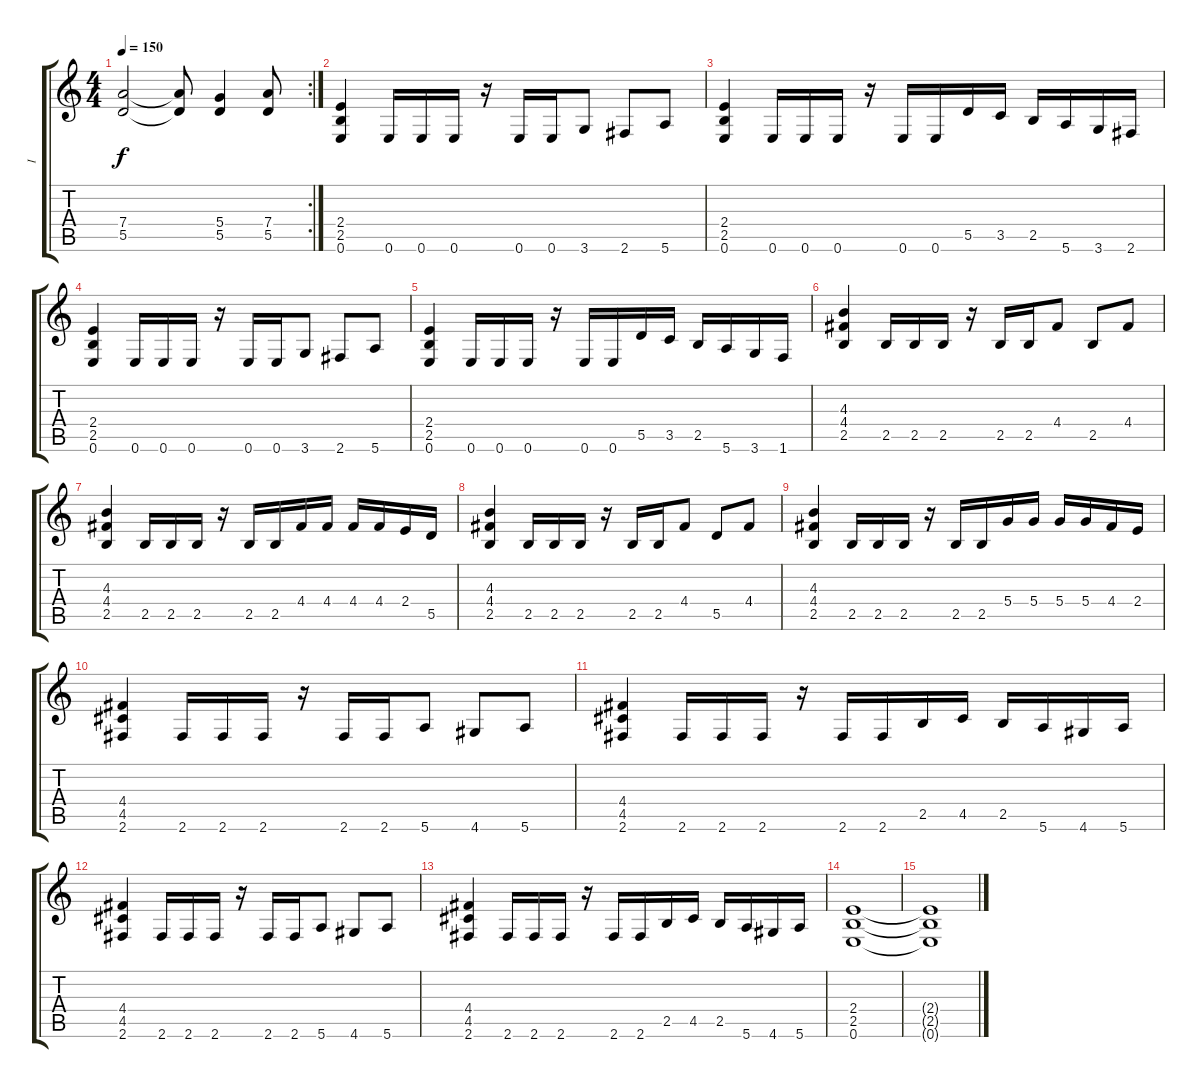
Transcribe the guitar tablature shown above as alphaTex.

\track ("I" "I") {instrument distortionguitar}
\staff {score tabs}
\tuning (E4 B3 G3 D3 A2 E2) {hide}
\rc 2
\ts (4 4)
\tempo 150
\clef g2
\ks c
(7.4 5.5).2{dy f} (7.4{t} 5.5{t}).8 (5.4 5.5).4 (7.4 5.5).8 |
(2.4 2.5 0.6).4 0.6.16 0.6.16 0.6.16 r.16 0.6.16 0.6.16 3.6.8 2.6.8 5.6.8 |
(2.4 2.5 0.6).4 0.6.16 0.6.16 0.6.16 r.16 0.6.16 0.6.16 5.5.16 3.5.16 2.5.16 5.6.16 3.6.16 2.6.16 |
(2.4 2.5 0.6).4 0.6.16 0.6.16 0.6.16 r.16 0.6.16 0.6.16 3.6.8 2.6.8 5.6.8 |
(2.4 2.5 0.6).4 0.6.16 0.6.16 0.6.16 r.16 0.6.16 0.6.16 5.5.16 3.5.16 2.5.16 5.6.16 3.6.16 1.6.16 |
(4.3 4.4 2.5).4 2.5.16 2.5.16 2.5.16 r.16 2.5.16 2.5.16 4.4.8 2.5.8 4.4.8 |
(4.3 4.4 2.5).4 2.5.16 2.5.16 2.5.16 r.16 2.5.16 2.5.16 4.4.16 4.4.16 4.4.16 4.4.16 2.4.16 5.5.16 |
(4.3 4.4 2.5).4 2.5.16 2.5.16 2.5.16 r.16 2.5.16 2.5.16 4.4.8 5.5.8 4.4.8 |
(4.3 4.4 2.5).4 2.5.16 2.5.16 2.5.16 r.16 2.5.16 2.5.16 5.4.16 5.4.16 5.4.16 5.4.16 4.4.16 2.4.16 |
(4.4 4.5 2.6).4 2.6.16 2.6.16 2.6.16 r.16 2.6.16 2.6.16 5.6.8 4.6.8 5.6.8 |
(4.4 4.5 2.6).4 2.6.16 2.6.16 2.6.16 r.16 2.6.16 2.6.16 2.5.16 4.5.16 2.5.16 5.6.16 4.6.16 5.6.16 |
(4.4 4.5 2.6).4 2.6.16 2.6.16 2.6.16 r.16 2.6.16 2.6.16 5.6.8 4.6.8 5.6.8 |
(4.4 4.5 2.6).4 2.6.16 2.6.16 2.6.16 r.16 2.6.16 2.6.16 2.5.16 4.5.16 2.5.16 5.6.16 4.6.16 5.6.16 |
(2.4 2.5 0.6).1 |
(2.4{t} 2.5{t} 0.6{t}).1
